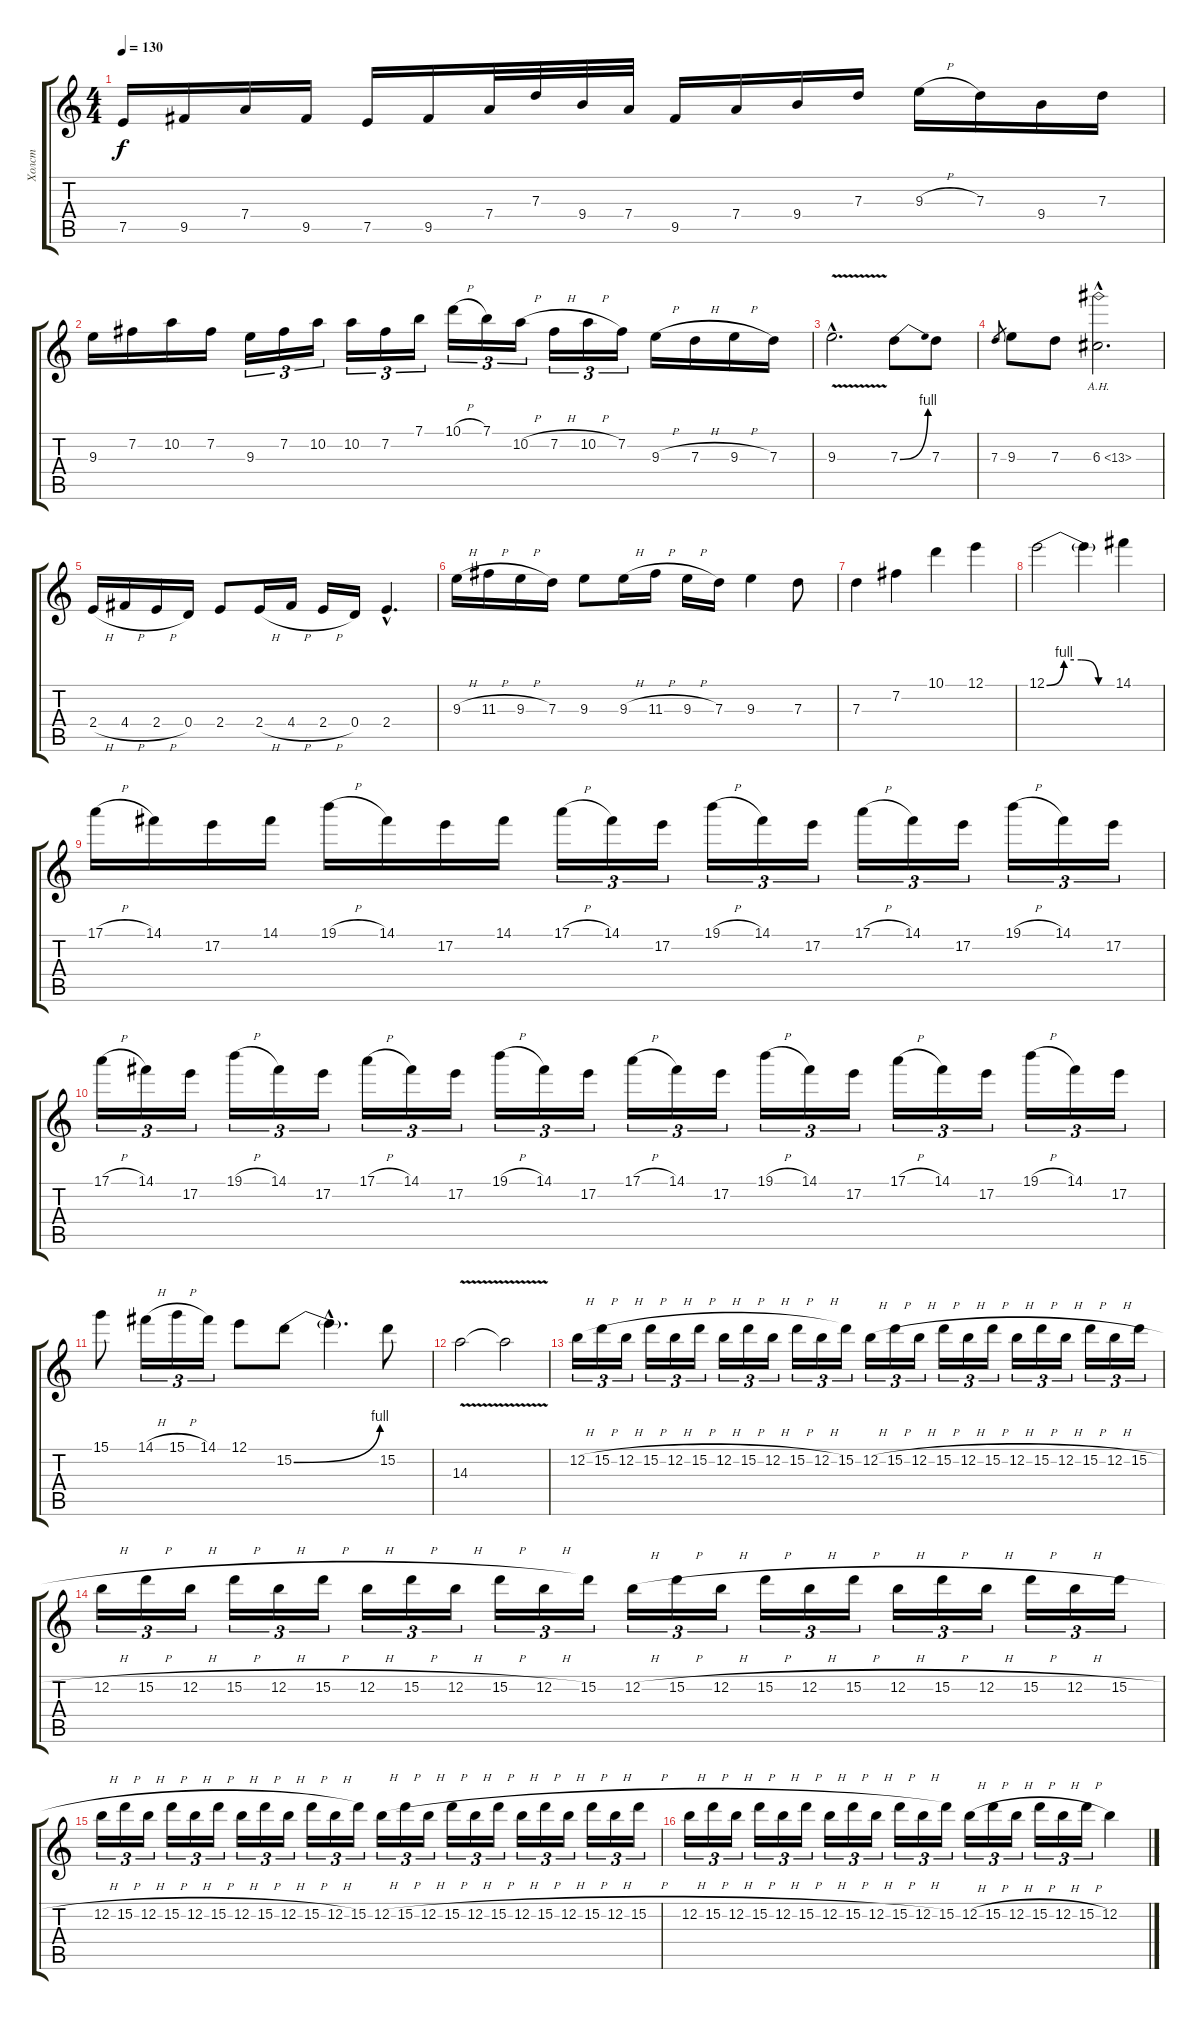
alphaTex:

\track ("Холст" "Холст") {instrument distortionguitar}
\staff {score tabs}
\tuning (E4 B3 G3 D3 A2 E2) {hide}
\ts (4 4)
\tempo 130
\clef g2
\ks c
7.5.16{dy f} 9.5.16 7.4.16 9.5.16 7.5.16 9.5.16 7.4.32 7.3.32 9.4.32 7.4.32 9.5.16 7.4.16 9.4.16 7.3.16 9.3{h}.16 7.3.16 9.4.16 7.3.16 |
9.3.16 7.2.16 10.2.16 7.2.16 9.3.16{tu (3 2)} 7.2.16{tu (3 2)} 10.2.16{tu (3 2)} 10.2.16{tu (3 2)} 7.2.16{tu (3 2)} 7.1.16{tu (3 2)} 10.1{h}.16{tu (3 2)} 7.1.16{tu (3 2)} 10.2{h}.16{tu (3 2)} 7.2{h}.16{tu (3 2)} 10.2{h}.16{tu (3 2)} 7.2.16{tu (3 2)} 9.3{h}.16 7.3{h}.16 9.3{h}.16 7.3.16 |
9.3{v hac}.2{d} 7.3{be (bend 0 0 60 4)}.8 7.3.8 |
7.3.8{gr} 9.3.8 7.3.8 6.3{ah 7 hac}.2{d} |
2.4{h}.16 4.4{h}.16 2.4{h}.16 0.4.16 2.4.8 2.4{h}.16 4.4{h}.16 2.4{h}.16 0.4.16 2.4{hac}.4{d} |
9.3{h}.16 11.3{h}.16 9.3{h}.16 7.3.16 9.3.8 9.3{h}.16 11.3{h}.16 9.3{h}.16 7.3.16 9.3.4 7.3.8 |
7.3.4 7.2.4 10.1.4 12.1.4 |
12.1{be (custom 0 0 15 4 30 4 45 0 60 0)}.2 12.1{t}.4 14.1.4 |
17.1{h}.16 14.1.16 17.2.16 14.1.16 19.1{h}.16 14.1.16 17.2.16 14.1.16 17.1{h}.16{tu (3 2)} 14.1.16{tu (3 2)} 17.2.16{tu (3 2)} 19.1{h}.16{tu (3 2)} 14.1.16{tu (3 2)} 17.2.16{tu (3 2)} 17.1{h}.16{tu (3 2)} 14.1.16{tu (3 2)} 17.2.16{tu (3 2)} 19.1{h}.16{tu (3 2)} 14.1.16{tu (3 2)} 17.2.16{tu (3 2)} |
17.1{h}.16{tu (3 2)} 14.1.16{tu (3 2)} 17.2.16{tu (3 2)} 19.1{h}.16{tu (3 2)} 14.1.16{tu (3 2)} 17.2.16{tu (3 2)} 17.1{h}.16{tu (3 2)} 14.1.16{tu (3 2)} 17.2.16{tu (3 2)} 19.1{h}.16{tu (3 2)} 14.1.16{tu (3 2)} 17.2.16{tu (3 2)} 17.1{h}.16{tu (3 2)} 14.1.16{tu (3 2)} 17.2.16{tu (3 2)} 19.1{h}.16{tu (3 2)} 14.1.16{tu (3 2)} 17.2.16{tu (3 2)} 17.1{h}.16{tu (3 2)} 14.1.16{tu (3 2)} 17.2.16{tu (3 2)} 19.1{h}.16{tu (3 2)} 14.1.16{tu (3 2)} 17.2.16{tu (3 2)} |
15.1.8 14.1{h}.16{tu (3 2)} 15.1{h}.16{tu (3 2)} 14.1.16{tu (3 2)} 12.1.8 15.2{be (bend 0 0 60 4)}.8 15.2{hac t}.4{d} 15.2.8 |
14.3{v}.2 14.3{t}.2 |
12.2{h}.16{tu (3 2)} 15.2{h}.16{tu (3 2)} 12.2{h}.16{tu (3 2)} 15.2{h}.16{tu (3 2)} 12.2{h}.16{tu (3 2)} 15.2{h}.16{tu (3 2)} 12.2{h}.16{tu (3 2)} 15.2{h}.16{tu (3 2)} 12.2{h}.16{tu (3 2)} 15.2{h}.16{tu (3 2)} 12.2{h}.16{tu (3 2)} 15.2.16{tu (3 2)} 12.2{h}.16{tu (3 2)} 15.2{h}.16{tu (3 2)} 12.2{h}.16{tu (3 2)} 15.2{h}.16{tu (3 2)} 12.2{h}.16{tu (3 2)} 15.2{h}.16{tu (3 2)} 12.2{h}.16{tu (3 2)} 15.2{h}.16{tu (3 2)} 12.2{h}.16{tu (3 2)} 15.2{h}.16{tu (3 2)} 12.2{h}.16{tu (3 2)} 15.2{h}.16{tu (3 2)} |
12.2{h}.16{tu (3 2)} 15.2{h}.16{tu (3 2)} 12.2{h}.16{tu (3 2)} 15.2{h}.16{tu (3 2)} 12.2{h}.16{tu (3 2)} 15.2{h}.16{tu (3 2)} 12.2{h}.16{tu (3 2)} 15.2{h}.16{tu (3 2)} 12.2{h}.16{tu (3 2)} 15.2{h}.16{tu (3 2)} 12.2{h}.16{tu (3 2)} 15.2.16{tu (3 2)} 12.2{h}.16{tu (3 2)} 15.2{h}.16{tu (3 2)} 12.2{h}.16{tu (3 2)} 15.2{h}.16{tu (3 2)} 12.2{h}.16{tu (3 2)} 15.2{h}.16{tu (3 2)} 12.2{h}.16{tu (3 2)} 15.2{h}.16{tu (3 2)} 12.2{h}.16{tu (3 2)} 15.2{h}.16{tu (3 2)} 12.2{h}.16{tu (3 2)} 15.2{h}.16{tu (3 2)} |
12.2{h}.16{tu (3 2)} 15.2{h}.16{tu (3 2)} 12.2{h}.16{tu (3 2)} 15.2{h}.16{tu (3 2)} 12.2{h}.16{tu (3 2)} 15.2{h}.16{tu (3 2)} 12.2{h}.16{tu (3 2)} 15.2{h}.16{tu (3 2)} 12.2{h}.16{tu (3 2)} 15.2{h}.16{tu (3 2)} 12.2{h}.16{tu (3 2)} 15.2.16{tu (3 2)} 12.2{h}.16{tu (3 2)} 15.2{h}.16{tu (3 2)} 12.2{h}.16{tu (3 2)} 15.2{h}.16{tu (3 2)} 12.2{h}.16{tu (3 2)} 15.2{h}.16{tu (3 2)} 12.2{h}.16{tu (3 2)} 15.2{h}.16{tu (3 2)} 12.2{h}.16{tu (3 2)} 15.2{h}.16{tu (3 2)} 12.2{h}.16{tu (3 2)} 15.2{h}.16{tu (3 2)} |
12.2{h}.16{tu (3 2)} 15.2{h}.16{tu (3 2)} 12.2{h}.16{tu (3 2)} 15.2{h}.16{tu (3 2)} 12.2{h}.16{tu (3 2)} 15.2{h}.16{tu (3 2)} 12.2{h}.16{tu (3 2)} 15.2{h}.16{tu (3 2)} 12.2{h}.16{tu (3 2)} 15.2{h}.16{tu (3 2)} 12.2{h}.16{tu (3 2)} 15.2.16{tu (3 2)} 12.2{h}.16{tu (3 2)} 15.2{h}.16{tu (3 2)} 12.2{h}.16{tu (3 2)} 15.2{h}.16{tu (3 2)} 12.2{h}.16{tu (3 2)} 15.2{h}.16{tu (3 2)} 12.2.4
